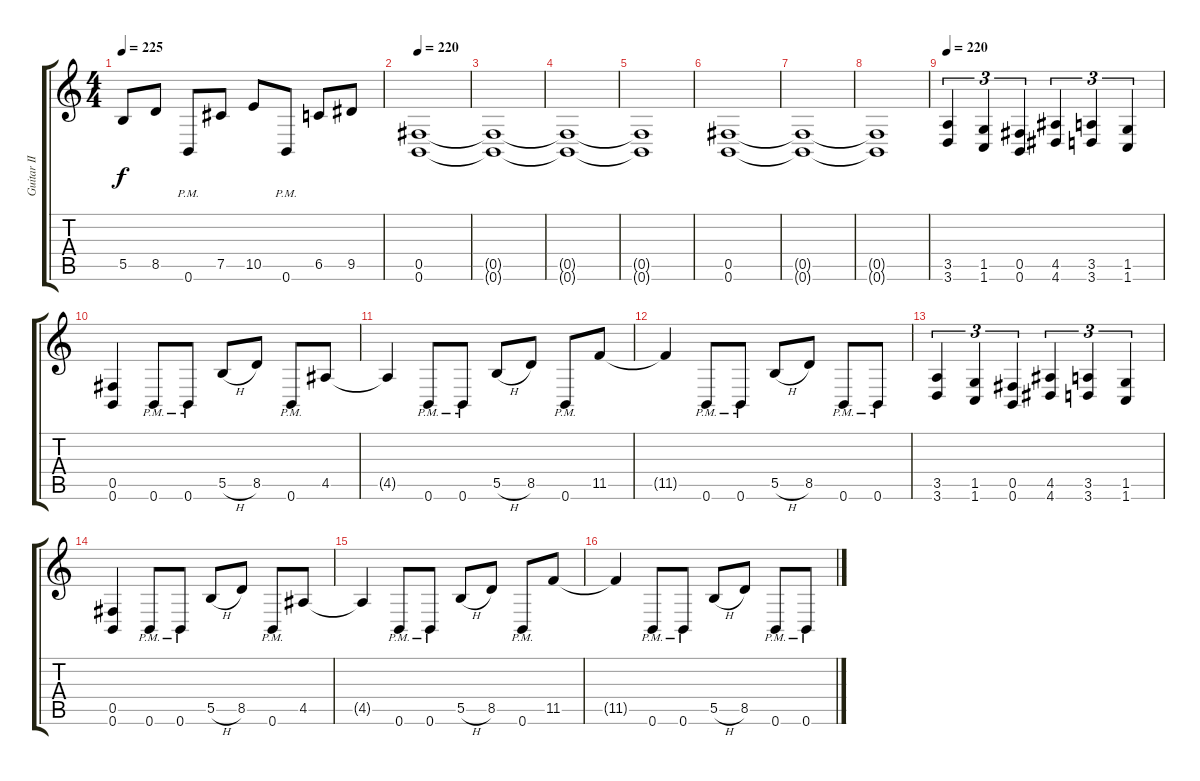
\track ("Guitar II" "Guitar II") {instrument distortionguitar}
\staff {score tabs}
\tuning (Db4 Ab3 E3 B2 Gb2 B1) {hide}
\ts (4 4)
\tempo 225
\clef g2
\ks c
5.5.8{dy f} 8.5.8 0.6{pm}.8 7.5.8 10.5.8 0.6{pm}.8 6.5.8 9.5.8 |
\tempo 220
(0.5 0.6).1 |
(0.5{t} 0.6{t}).1 |
(0.5{t} 0.6{t}).1 |
(0.5{t} 0.6{t}).1 |
(0.5 0.6).1 |
(0.5{t} 0.6{t}).1 |
(0.5{t} 0.6{t}).1 |
\tempo 220
(3.5 3.6).4{tu (3 2)} (1.5 1.6).4{tu (3 2)} (0.5 0.6).4{tu (3 2)} (4.5 4.6).4{tu (3 2)} (3.5 3.6).4{tu (3 2)} (1.5 1.6).4{tu (3 2)} |
(0.5 0.6).4 0.6{pm}.8 0.6{pm}.8 5.5{h}.8 8.5.8 0.6{pm}.8 4.5.8 |
4.5{t}.4 0.6{pm}.8 0.6{pm}.8 5.5{h}.8 8.5.8 0.6{pm}.8 11.5.8 |
11.5{t}.4 0.6{pm}.8 0.6{pm}.8 5.5{h}.8 8.5.8 0.6{pm}.8 0.6{pm}.8 |
(3.5 3.6).4{tu (3 2)} (1.5 1.6).4{tu (3 2)} (0.5 0.6).4{tu (3 2)} (4.5 4.6).4{tu (3 2)} (3.5 3.6).4{tu (3 2)} (1.5 1.6).4{tu (3 2)} |
(0.5 0.6).4 0.6{pm}.8 0.6{pm}.8 5.5{h}.8 8.5.8 0.6{pm}.8 4.5.8 |
4.5{t}.4 0.6{pm}.8 0.6{pm}.8 5.5{h}.8 8.5.8 0.6{pm}.8 11.5.8 |
11.5{t}.4 0.6{pm}.8 0.6{pm}.8 5.5{h}.8 8.5.8 0.6{pm}.8 0.6{pm}.8
